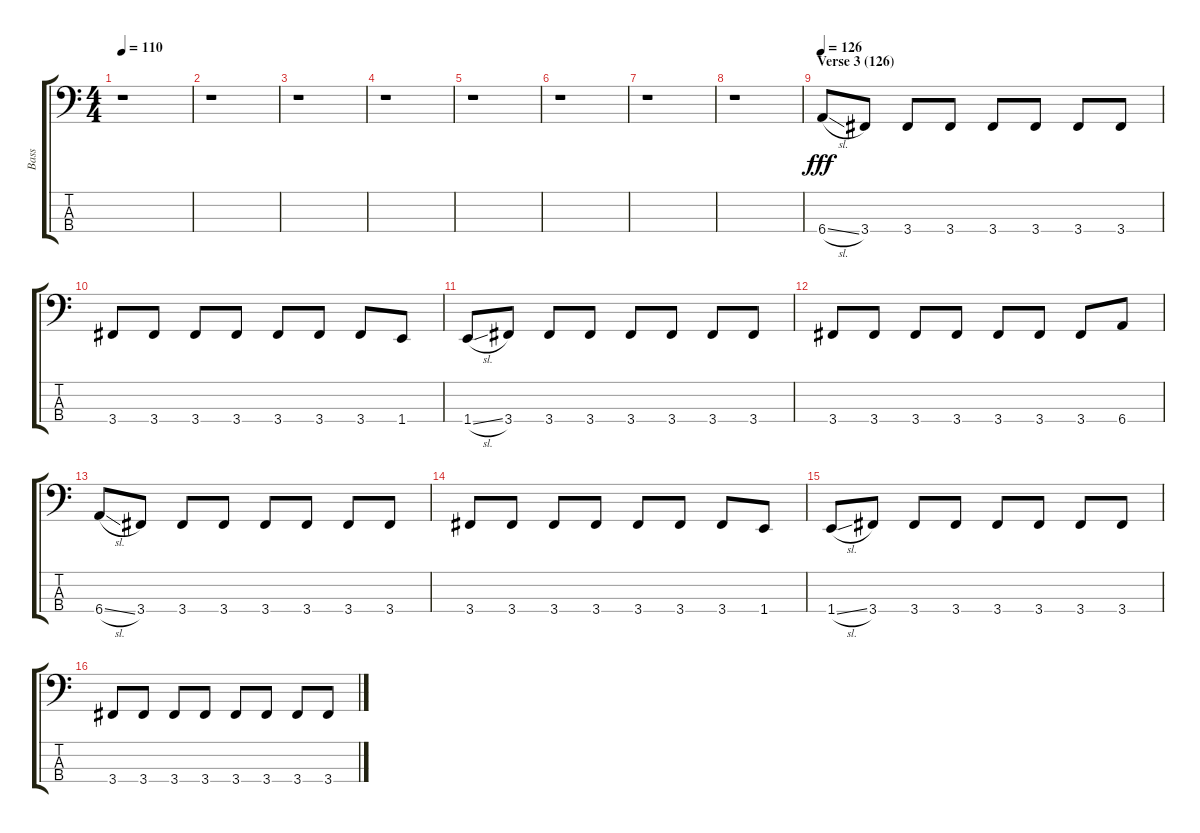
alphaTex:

\track ("Bass" "Bass") {instrument electricbasspick}
\staff {score tabs}
\tuning (Gb2 Db2 Ab1 Eb1) {hide}
\ts (4 4)
\tempo 110
\clef f4
\ks c
r.1{dy fff} |
r.1 |
r.1 |
r.1 |
r.1 |
r.1 |
r.1 |
r.1 |
\section ("" "Verse 3 (126)")
\tempo 126
6.4{sl}.8 3.4.8 3.4.8 3.4.8 3.4.8 3.4.8 3.4.8 3.4.8 |
3.4.8 3.4.8 3.4.8 3.4.8 3.4.8 3.4.8 3.4.8 1.4.8 |
1.4{sl}.8 3.4.8 3.4.8 3.4.8 3.4.8 3.4.8 3.4.8 3.4.8 |
3.4.8 3.4.8 3.4.8 3.4.8 3.4.8 3.4.8 3.4.8 6.4.8 |
6.4{sl}.8 3.4.8 3.4.8 3.4.8 3.4.8 3.4.8 3.4.8 3.4.8 |
3.4.8 3.4.8 3.4.8 3.4.8 3.4.8 3.4.8 3.4.8 1.4.8 |
1.4{sl}.8 3.4.8 3.4.8 3.4.8 3.4.8 3.4.8 3.4.8 3.4.8 |
3.4.8 3.4.8 3.4.8 3.4.8 3.4.8 3.4.8 3.4.8 3.4.8
